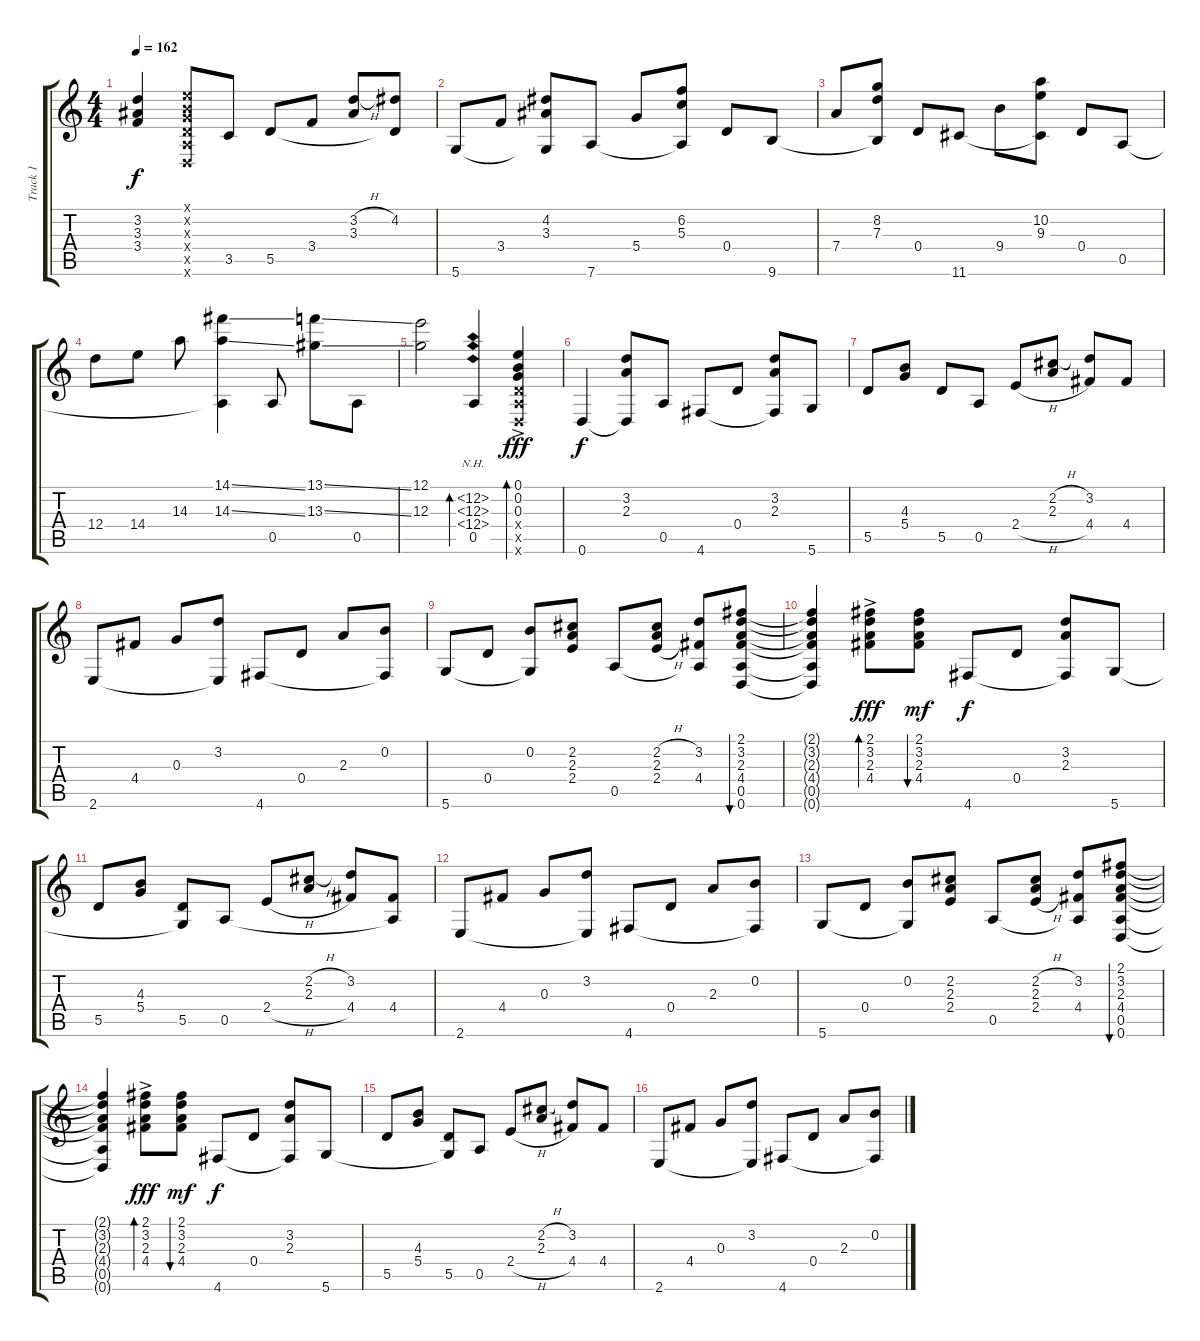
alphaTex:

\track ("Track 1" "Track 1") {instrument acousticguitarsteel}
\staff {score tabs}
\tuning (E4 B3 G3 D3 A2 D2) {hide}
\ts (4 4)
\tempo 162
\clef g2
\ks c
(3.2 3.3 3.4).4{dy f} (0.1{x} 0.2{x} 0.3{x} 0.4{x} 0.5{x} 0.6{x}).8 3.5.8 5.5.8 3.4.8 (3.2{h} 3.3).8 (4.2 5.5{t}).8 |
5.6.8 3.4.8 (4.2 3.3 5.6{t}).8 7.6.8 5.4.8 (6.2 5.3 7.6{t}).8 0.4.8 9.6.8 |
7.4.8 (8.2 7.3 9.6{t}).8 0.4.8 11.6.8 9.4.8 (10.2 9.3 11.6{t}).8 0.4.8 0.5.8 |
12.4.8 14.4.8 14.3.8 (14.1{ss} 14.3{ss} 0.5{t}).4 0.5.8 (13.1{ss} 13.3{ss}).8 0.5.8 |
(12.1 12.3).2 (12.2{nh} 12.3{nh} 12.4{nh} 0.5).4{bd 240} (0.1 0.2 0.3 0.4{x} 0.5{x} 0.6{ac x}).4{bd 30 dy fff} |
0.6.4{dy f} (3.2 2.3 0.6{t}).8 0.5.8 4.6.8 0.4.8 (3.2 2.3 4.6{t}).8 5.6.8 |
5.5.8 (4.3 5.4).8 5.5.8 0.5.8 2.4{h}.8 (2.2{h} 2.3).8 (3.2 4.4).8 4.4.8 |
2.6.8 4.4.8 0.3.8 (3.2 2.6{t}).8 4.6.8 0.4.8 2.3.8 (0.2 4.6{t}).8 |
5.6.8 0.4.8 (0.2 5.6{t}).8 (2.2 2.3 2.4).8 0.5.8 (2.2{h} 2.3 2.4{h}).8 (3.2 4.4 0.5{t}).8 (2.1 3.2 2.3 4.4 0.5 0.6).8{bu 480} |
(2.1{t} 3.2{t} 2.3{t} 4.4{t} 0.5{t} 0.6{t}).4 (2.1{ac} 3.2 2.3 4.4).8{bd 60 dy fff} (2.1 3.2 2.3 4.4).8{bu 60 dy mf} 4.6.8{dy f} 0.4.8 (3.2 2.3 4.6{t}).8 5.6.8 |
5.5.8 (4.3 5.4).8 (5.5 5.6{t}).8 0.5.8 2.4{h}.8 (2.2{h} 2.3).8 (3.2 4.4).8 (4.4 0.5{t}).8 |
2.6.8 4.4.8 0.3.8 (3.2 2.6{t}).8 4.6.8 0.4.8 2.3.8 (0.2 4.6{t}).8 |
5.6.8 0.4.8 (0.2 5.6{t}).8 (2.2 2.3 2.4).8 0.5.8 (2.2{h} 2.3 2.4{h}).8 (3.2 4.4 0.5{t}).8 (2.1 3.2 2.3 4.4 0.5 0.6).8{bu 480} |
(2.1{t} 3.2{t} 2.3{t} 4.4{t} 0.5{t} 0.6{t}).4 (2.1{ac} 3.2 2.3 4.4).8{bd 60 dy fff} (2.1 3.2 2.3 4.4).8{bu 60 dy mf} 4.6.8{dy f} 0.4.8 (3.2 2.3 4.6{t}).8 5.6.8 |
5.5.8 (4.3 5.4).8 (5.5 5.6{t}).8 0.5.8 2.4{h}.8 (2.2{h} 2.3).8 (3.2 4.4).8 4.4.8 |
2.6.8 4.4.8 0.3.8 (3.2 2.6{t}).8 4.6.8 0.4.8 2.3.8 (0.2 4.6{t}).8
